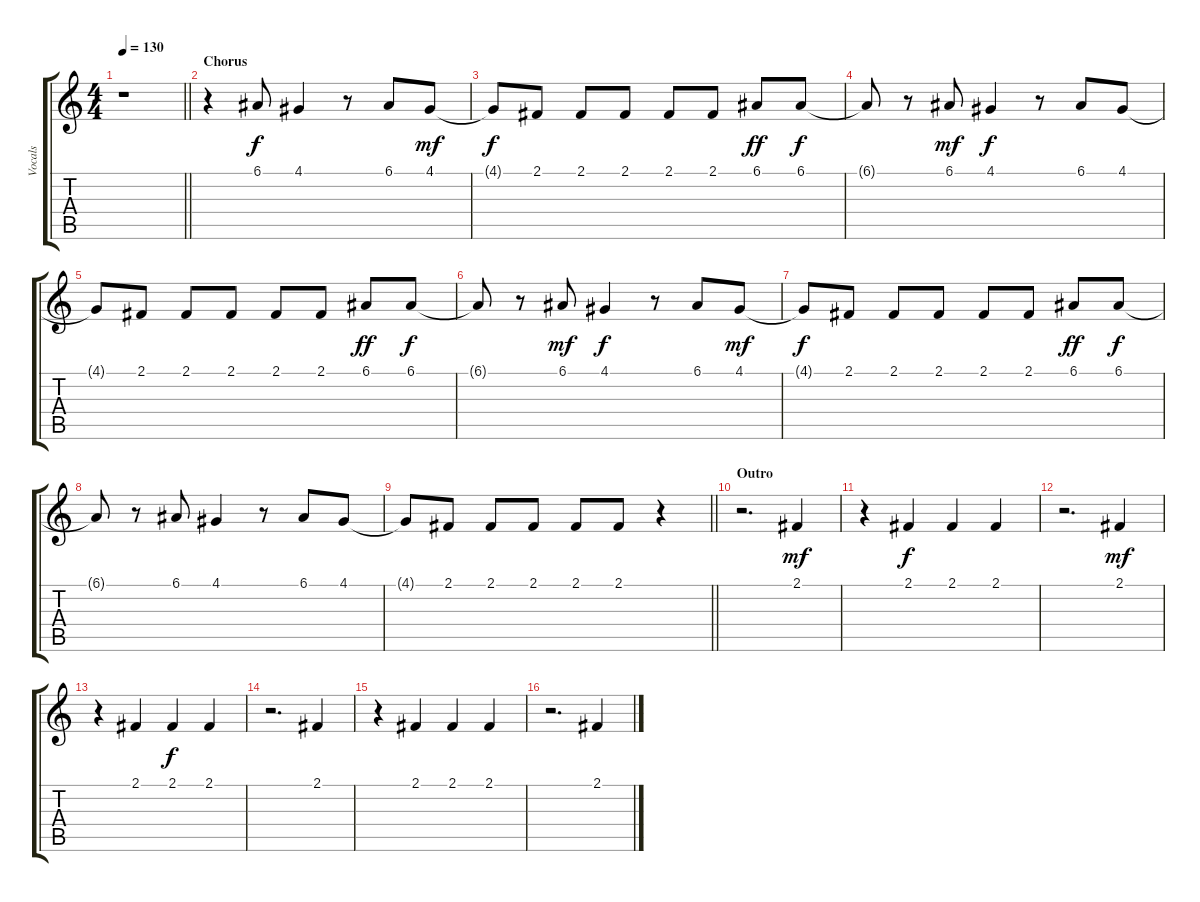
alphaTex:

\track ("Vocals" "Vocals") {instrument clarinet}
\staff {score tabs}
\tuning (E4 B3 G3 D3 A2 E2) {hide}
\ts (4 4)
\tempo 130
\clef g2
\barLineRight lightlight
\ks c
r.1{dy ff} |
\section ("" "Chorus")
r.4 6.1.8{dy f} 4.1.4 r.8 6.1.8 4.1.8{dy mf} |
4.1{t}.8{dy f} 2.1.8 2.1.8 2.1.8 2.1.8 2.1.8 6.1.8{dy ff} 6.1.8{dy f} |
6.1{t}.8 r.8 6.1.8{dy mf} 4.1.4{dy f} r.8 6.1.8 4.1.8 |
4.1{t}.8 2.1.8 2.1.8 2.1.8 2.1.8 2.1.8 6.1.8{dy ff} 6.1.8{dy f} |
6.1{t}.8 r.8 6.1.8{dy mf} 4.1.4{dy f} r.8 6.1.8 4.1.8{dy mf} |
4.1{t}.8{dy f} 2.1.8 2.1.8 2.1.8 2.1.8 2.1.8 6.1.8{dy ff} 6.1.8{dy f} |
6.1{t}.8 r.8 6.1.8 4.1.4 r.8 6.1.8 4.1.8 |
\barLineRight lightlight
4.1{t}.8 2.1.8 2.1.8 2.1.8 2.1.8 2.1.8 r.4 |
\section ("" "Outro")
r.2{d} 2.1.4{dy mf} |
r.4 2.1.4{dy f} 2.1.4 2.1.4 |
r.2{d} 2.1.4{dy mf} |
r.4 2.1.4 2.1.4{dy f} 2.1.4 |
r.2{d} 2.1.4 |
r.4 2.1.4 2.1.4 2.1.4 |
r.2{d} 2.1.4
